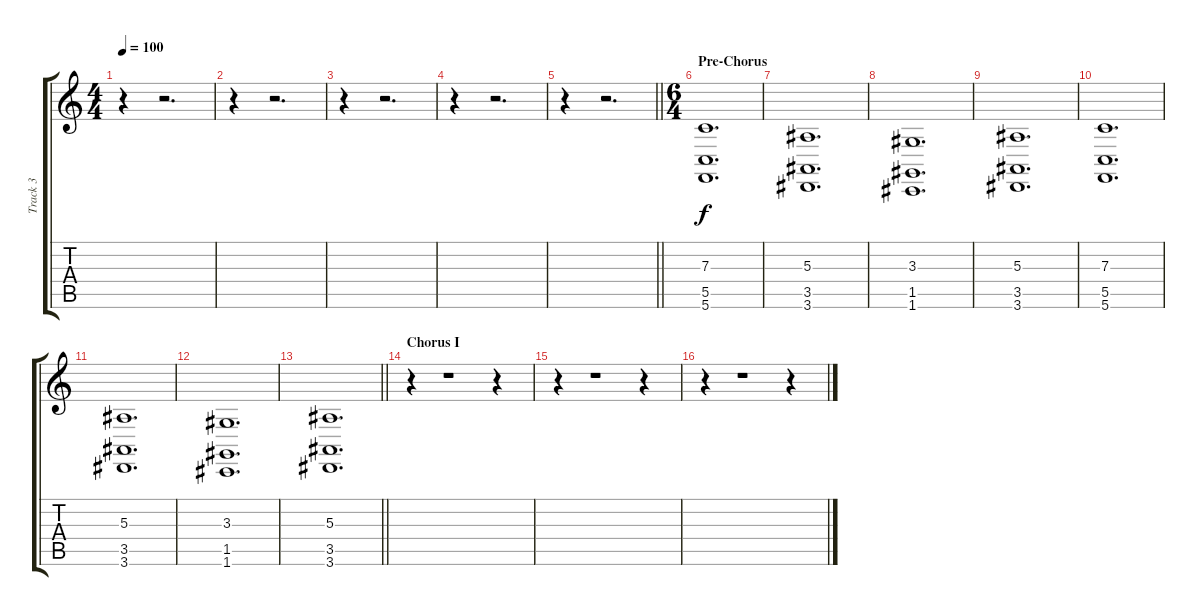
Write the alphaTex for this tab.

\track ("Track 3" "Track 3") {instrument trumpet}
\staff {score tabs}
\tuning (D4 A3 F3 C3 G2 C2) {hide}
\ts (4 4)
\tempo 100
\clef g2
\ks c
r.4{dy f} r.2{d} |
r.4 r.2{d} |
r.4 r.2{d} |
r.4 r.2{d} |
\barLineRight lightlight
r.4 r.2{d} |
\ts (6 4)
\section ("" "Pre-Chorus")
(7.3 5.5 5.6).1{d} |
(5.3 3.5 3.6).1{d} |
(3.3 1.5 1.6).1{d} |
(5.3 3.5 3.6).1{d} |
(7.3 5.5 5.6).1{d} |
(5.3 3.5 3.6).1{d} |
(3.3 1.5 1.6).1{d} |
\barLineRight lightlight
(5.3 3.5 3.6).1{d} |
\section ("" "Chorus I")
r.4 r.1 r.4 |
r.4 r.1 r.4 |
r.4 r.1 r.4
